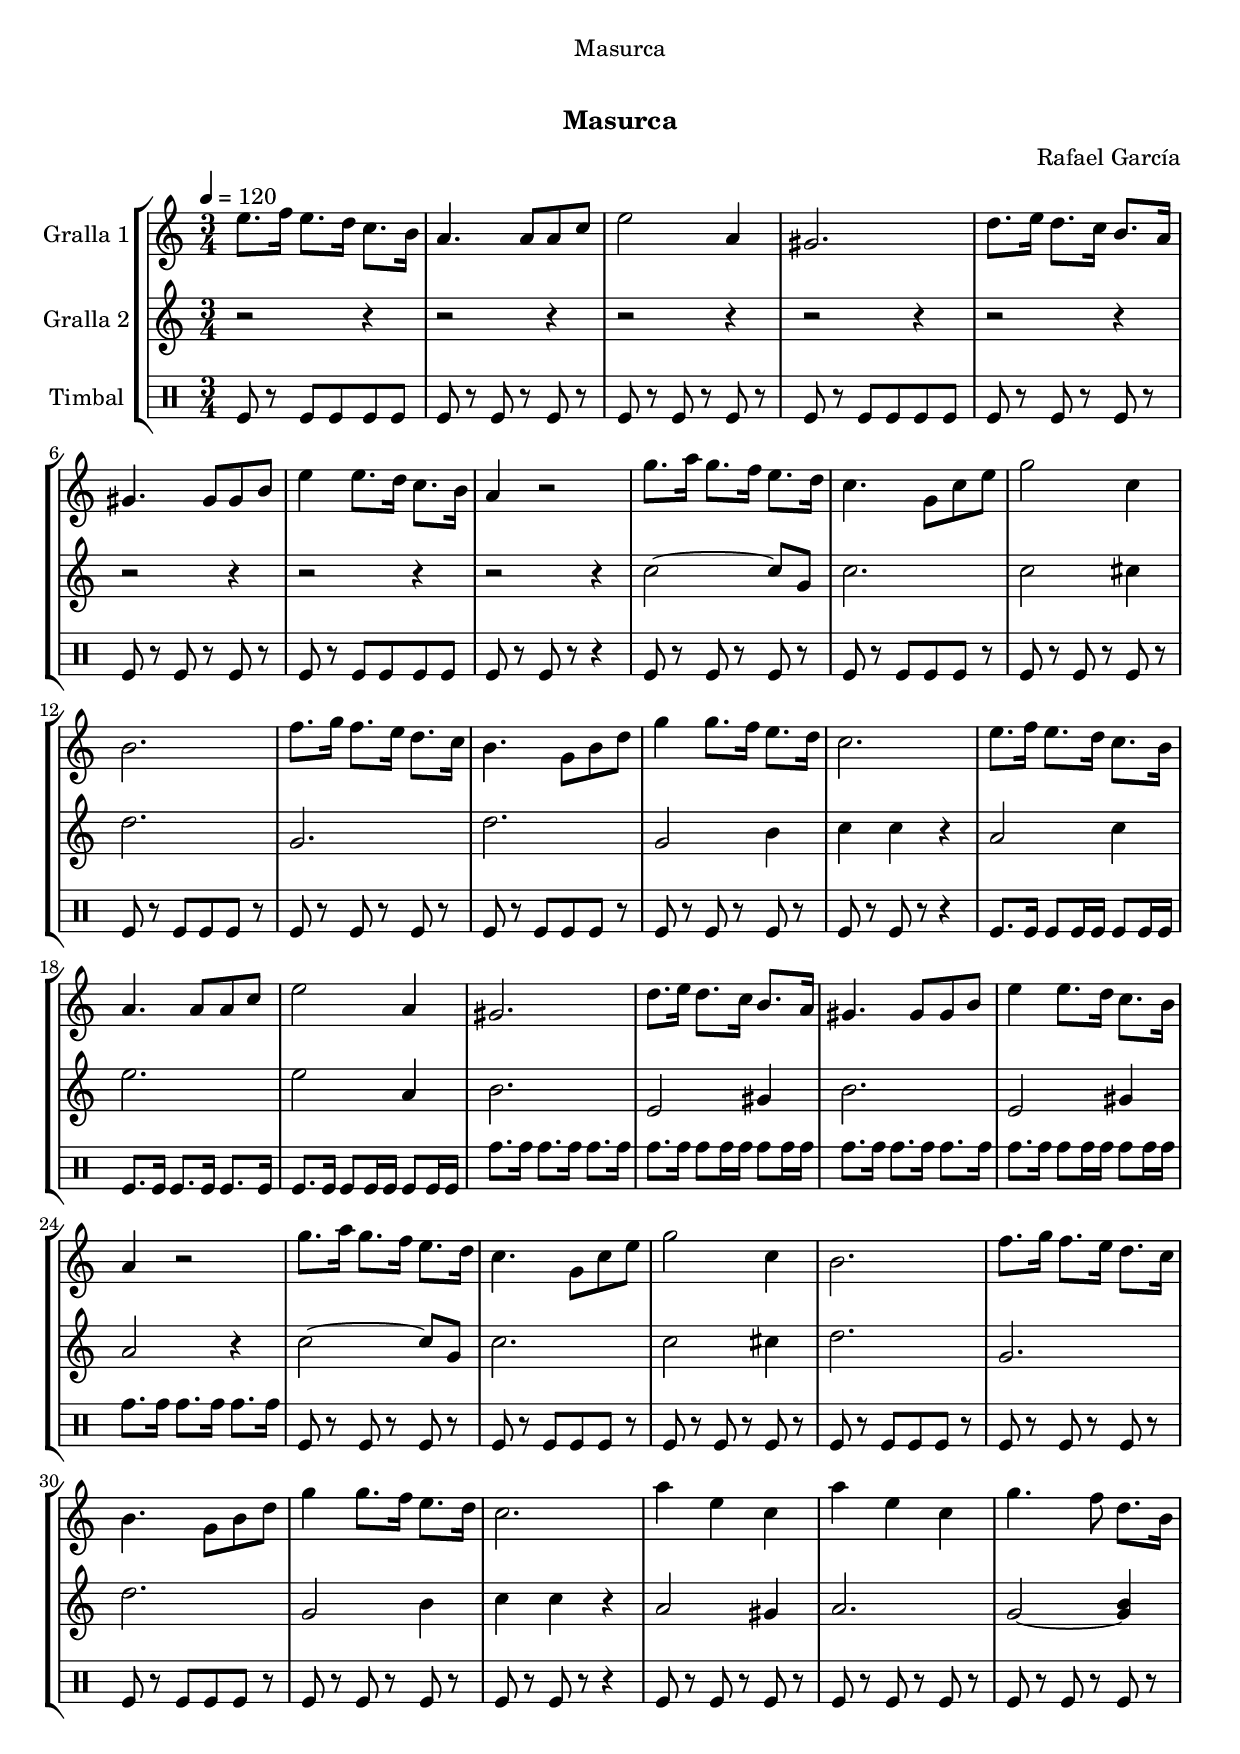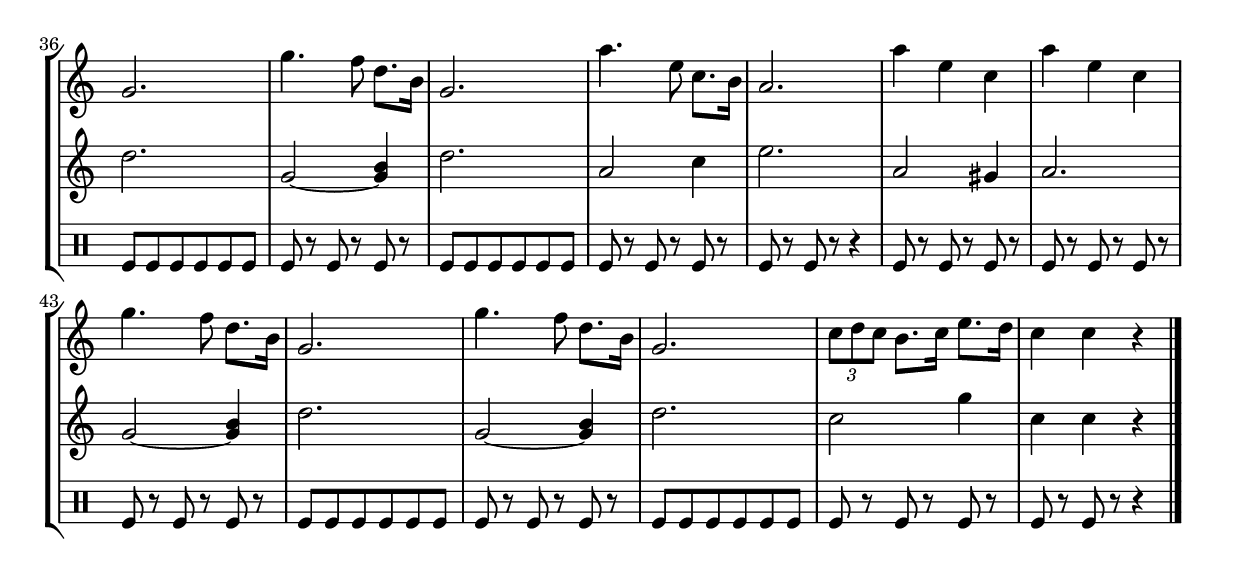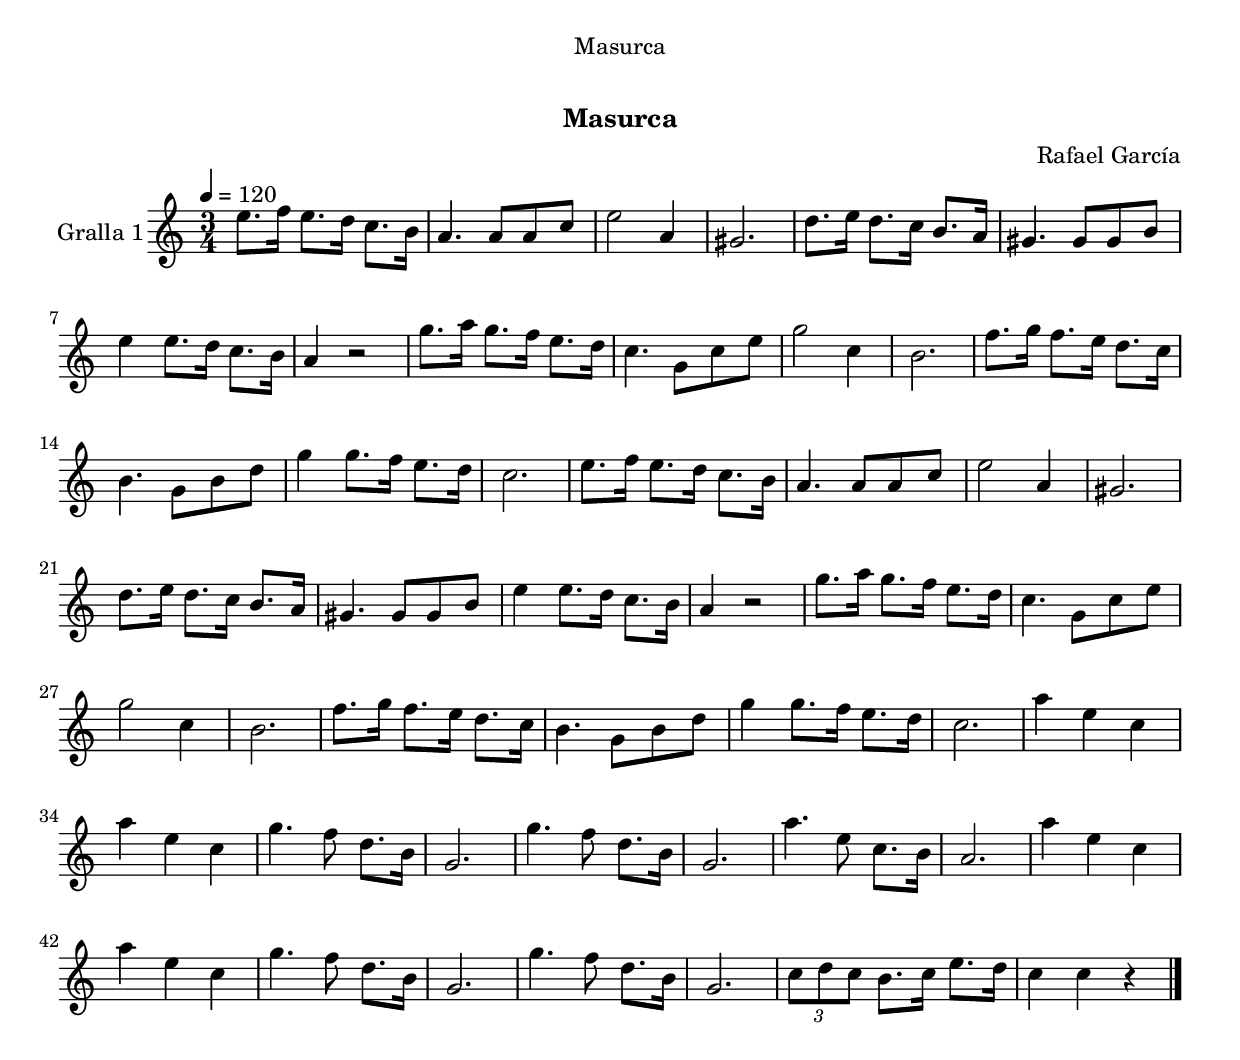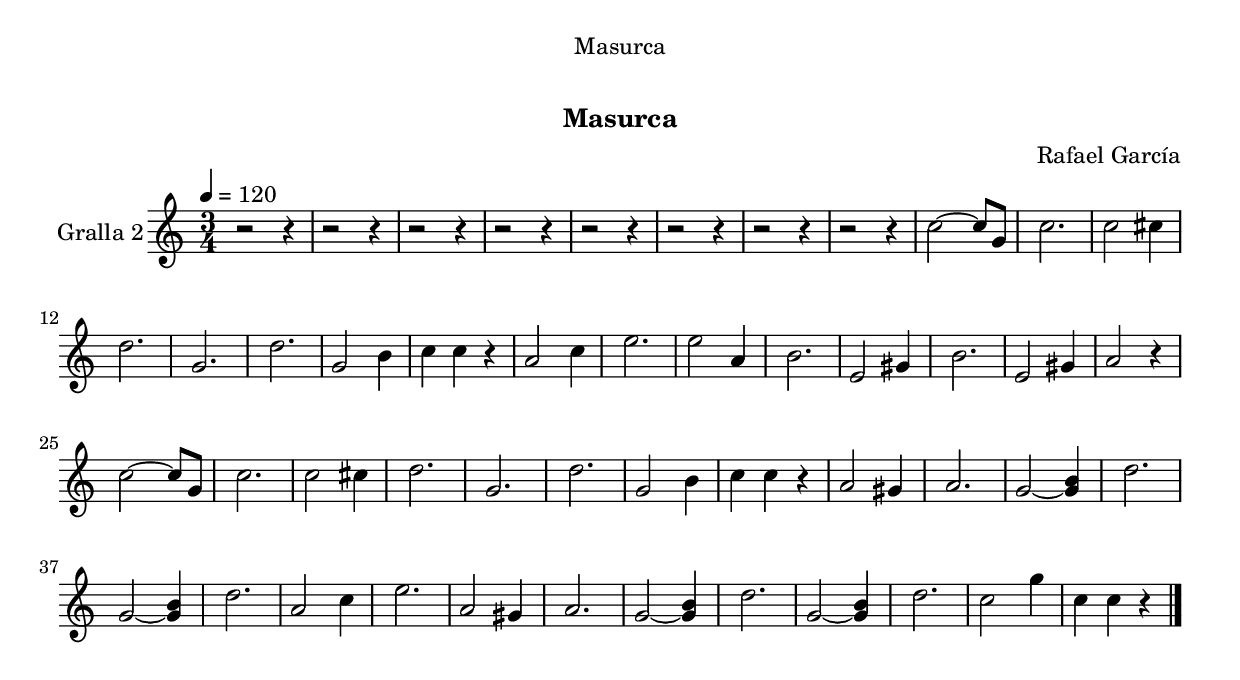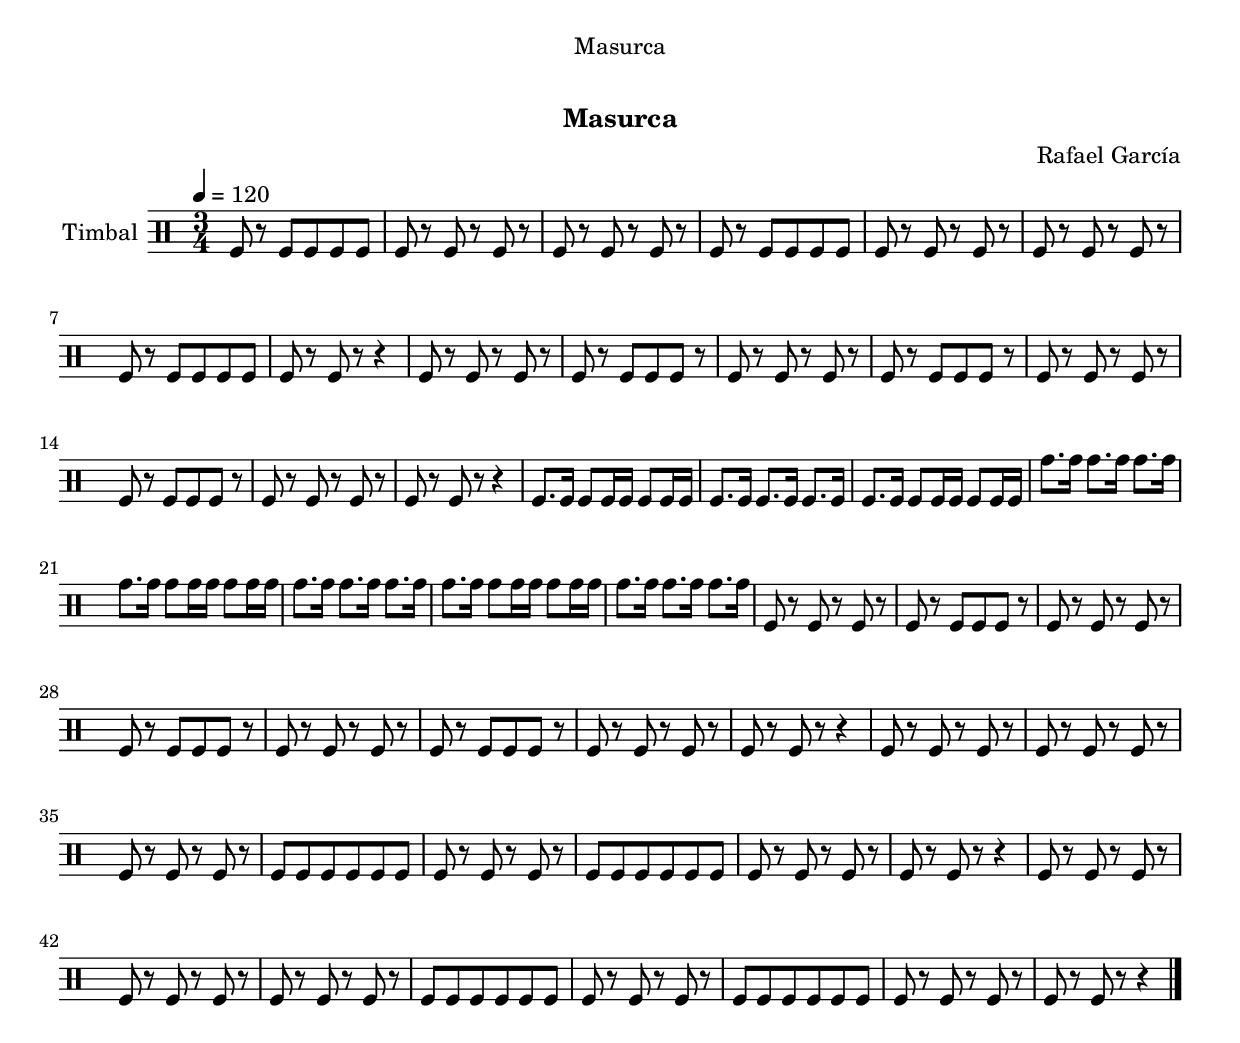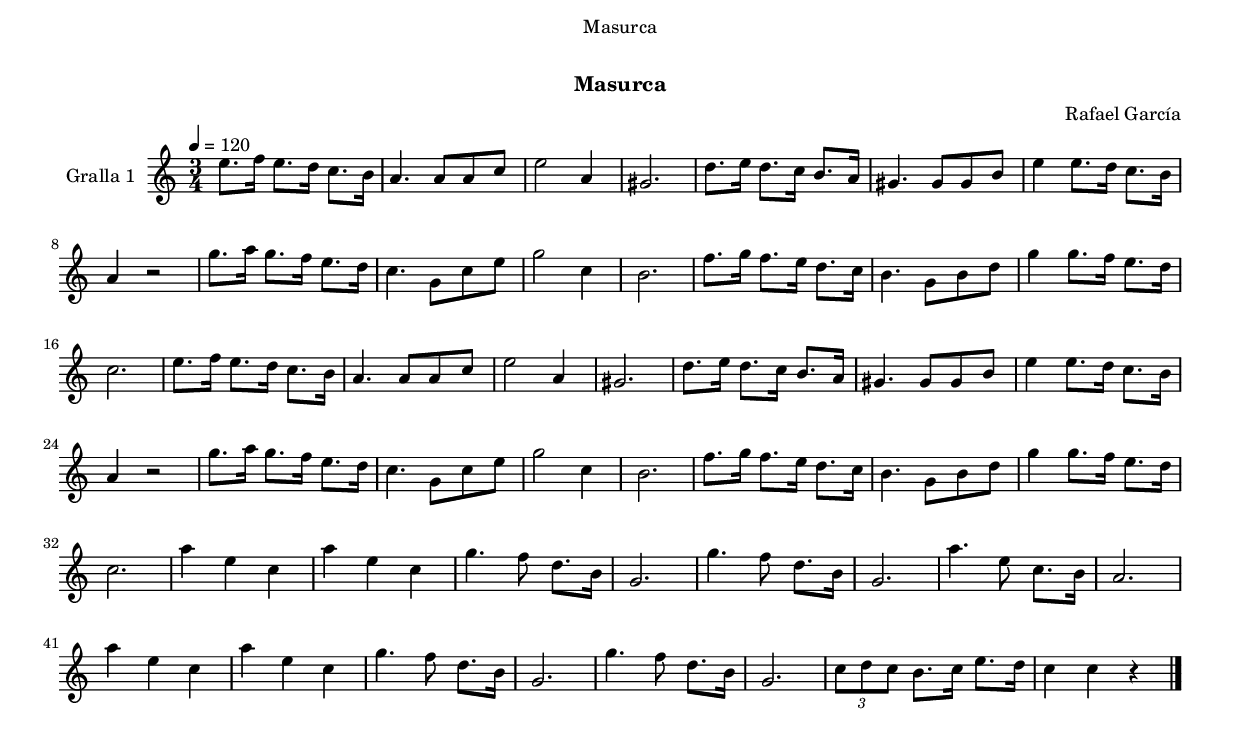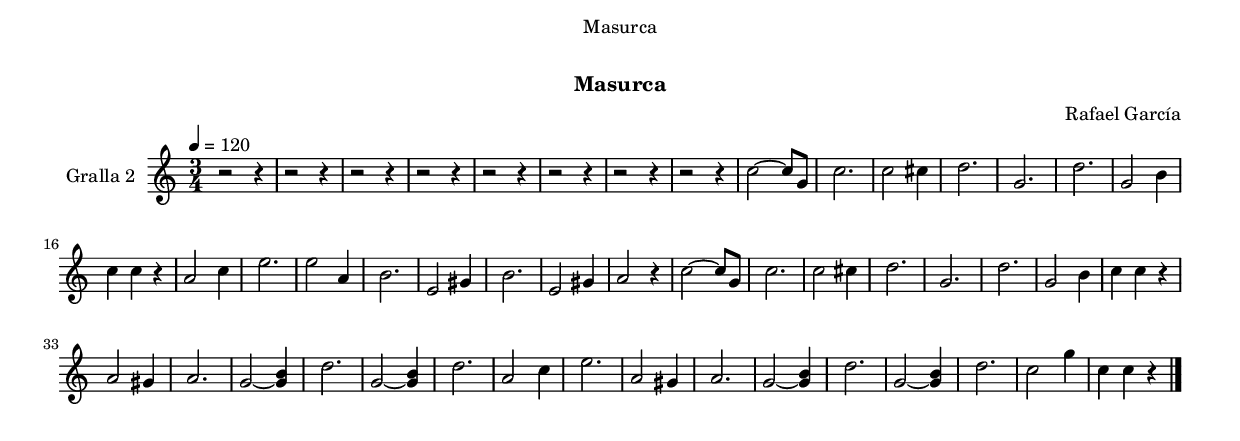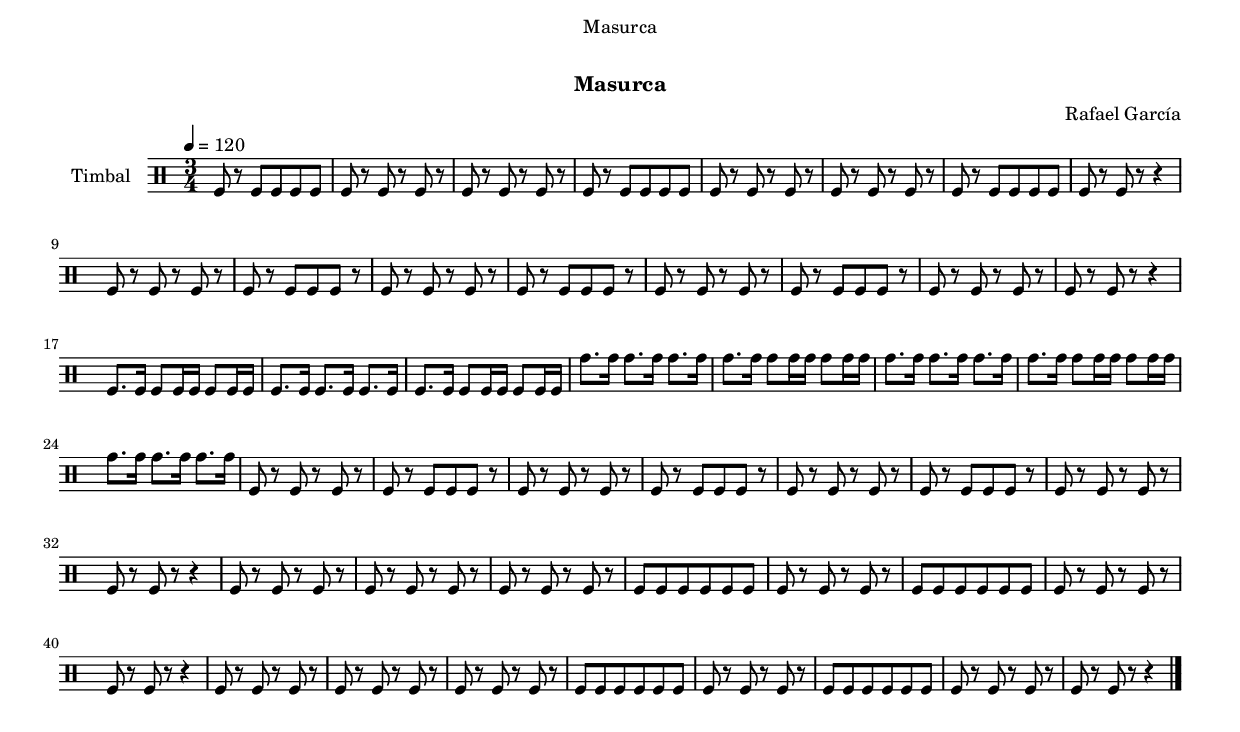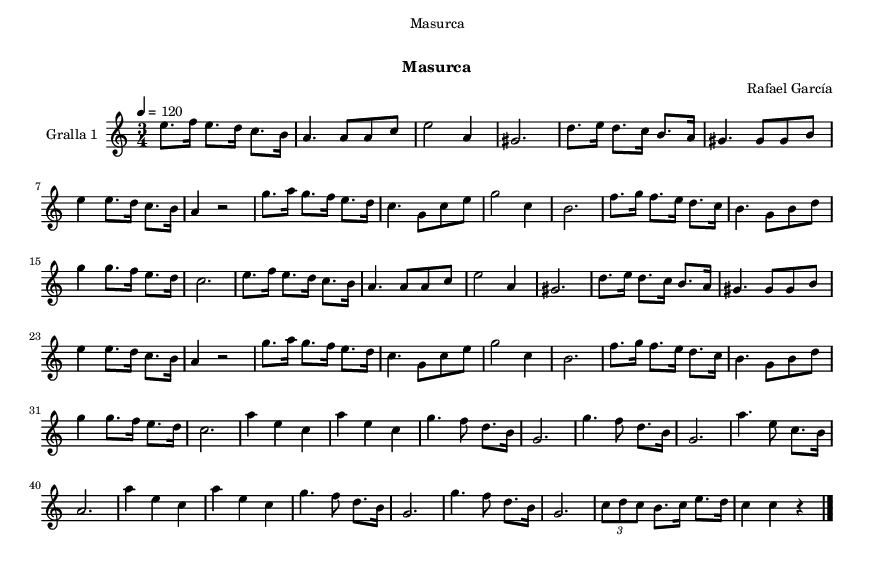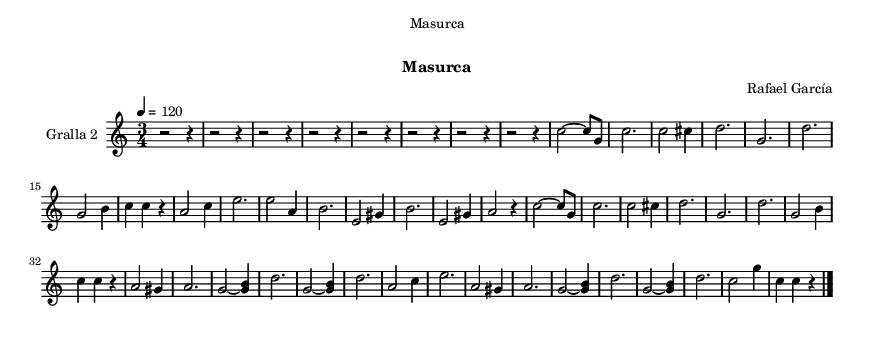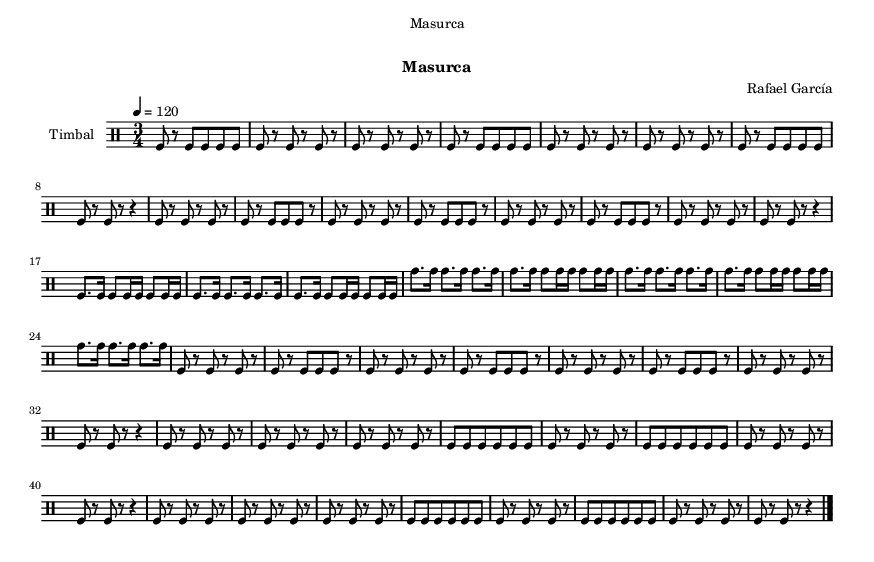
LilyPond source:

\version "2.16.0"

\header {
  dedication="Masurca"
  title="  "
  subtitle="Masurca"
  subsubtitle=""
  poet=""
  meter=""
  piece=""
  composer="Rafael García"
  arranger=""
  opus=""
  instrument=""
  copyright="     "
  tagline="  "
}

liniaroAa =
\relative e''
{
  \tempo 4=120
  \clef treble
  \key c \major
  \time 3/4
  e8. f16 e8. d16 c8. b16  |
  a4. a8 a c  |
  e2 a,4  |
  gis2.  |
  %05
  d'8. e16 d8. c16 b8. a16  |
  gis4. gis8 gis b  |
  e4 e8. d16 c8. b16  |
  a4 r2  |
  g'8. a16 g8. f16 e8. d16  |
  %10
  c4. g8 c e  |
  g2 c,4  |
  b2.  |
  f'8. g16 f8. e16 d8. c16  |
  b4. g8 b d  |
  %15
  g4 g8. f16 e8. d16  |
  c2.  |
  e8. f16 e8. d16 c8. b16  |
  a4. a8 a c  |
  e2 a,4  |
  %20
  gis2.  |
  d'8. e16 d8. c16 b8. a16  |
  gis4. gis8 gis b  |
  e4 e8. d16 c8. b16  |
  a4 r2  |
  %25
  g'8. a16 g8. f16 e8. d16  |
  c4. g8 c e  |
  g2 c,4  |
  b2.  |
  f'8. g16 f8. e16 d8. c16  |
  %30
  b4. g8 b d  |
  g4 g8. f16 e8. d16  |
  c2.  |
  a'4 e c  |
  a'4 e c  |
  %35
  g'4. f8 d8. b16  |
  g2.  |
  g'4. f8 d8. b16  |
  g2.  |
  a'4. e8 c8. b16  |
  %40
  a2.  |
  a'4 e c  |
  a'4 e c  |
  g'4. f8 d8. b16  |
  g2.  |
  %45
  g'4. f8 d8. b16  |
  g2.  |
  \times 2/3 { c8 d c } b8. c16 e8. d16  |
  c4 c r  \bar "|."
}

liniaroAb =
\relative c''
{
  \tempo 4=120
  \clef treble
  \key c \major
  \time 3/4
  r2 r4  |
  r2 r4  |
  r2 r4  |
  r2 r4  |
  %05
  r2 r4  |
  r2 r4  |
  r2 r4  |
  r2 r4  |
  c2 ~ c8 g  |
  %10
  c2.  |
  c2 cis4  |
  d2.  |
  g,2.  |
  d'2.  |
  %15
  g,2 b4  |
  c4 c r  |
  a2 c4  |
  e2.  |
  e2 a,4  |
  %20
  b2.  |
  e,2 gis4  |
  b2.  |
  e,2 gis4  |
  a2 r4  |
  %25
  c2 ~ c8 g  |
  c2.  |
  c2 cis4  |
  d2.  |
  g,2.  |
  %30
  d'2.  |
  g,2 b4  |
  c4 c r  |
  a2 gis4  |
  a2.  |
  %35
  g2 ~ <g b>4  |
  d'2.  |
  g,2 ~ <g b>4  |
  d'2.  |
  a2 c4  |
  %40
  e2.  |
  a,2 gis4  |
  a2.  |
  g2 ~ <g b>4  |
  d'2.  |
  %45
  g,2 ~ <g b>4  |
  d'2.  |
  c2 g'4  |
  c,4 c r  \bar "|."
}

liniaroAc =
\drummode
{
  \tempo 4=120
  \time 3/4
  tomfl8 r tomfl tomfl tomfl tomfl  |
  tomfl8 r tomfl r tomfl r  |
  tomfl8 r tomfl r tomfl r  |
  tomfl8 r tomfl tomfl tomfl tomfl  |
  %05
  tomfl8 r tomfl r tomfl r  |
  tomfl8 r tomfl r tomfl r  |
  tomfl8 r tomfl tomfl tomfl tomfl  |
  tomfl8 r tomfl r r4  |
  tomfl8 r tomfl r tomfl r  |
  %10
  tomfl8 r tomfl tomfl tomfl r  |
  tomfl8 r tomfl r tomfl r  |
  tomfl8 r tomfl tomfl tomfl r  |
  tomfl8 r tomfl r tomfl r  |
  tomfl8 r tomfl tomfl tomfl r  |
  %15
  tomfl8 r tomfl r tomfl r  |
  tomfl8 r tomfl r r4  |
  tomfl8. tomfl16 tomfl8 tomfl16 tomfl tomfl8 tomfl16 tomfl  |
  tomfl8. tomfl16 tomfl8. tomfl16 tomfl8. tomfl16  |
  tomfl8. tomfl16 tomfl8 tomfl16 tomfl tomfl8 tomfl16 tomfl  |
  %20
  tomh8. tomh16 tomh8. tomh16 tomh8. tomh16  |
  tomh8. tomh16 tomh8 tomh16 tomh tomh8 tomh16 tomh  |
  tomh8. tomh16 tomh8. tomh16 tomh8. tomh16  |
  tomh8. tomh16 tomh8 tomh16 tomh tomh8 tomh16 tomh  |
  tomh8. tomh16 tomh8. tomh16 tomh8. tomh16  |
  %25
  tomfl8 r tomfl r tomfl r  |
  tomfl8 r tomfl tomfl tomfl r  |
  tomfl8 r tomfl r tomfl r  |
  tomfl8 r tomfl tomfl tomfl r  |
  tomfl8 r tomfl r tomfl r  |
  %30
  tomfl8 r tomfl tomfl tomfl r  |
  tomfl8 r tomfl r tomfl r  |
  tomfl8 r tomfl r r4  |
  tomfl8 r tomfl r tomfl r  |
  tomfl8 r tomfl r tomfl r  |
  %35
  tomfl8 r tomfl r tomfl r  |
  tomfl8 tomfl tomfl tomfl tomfl tomfl  |
  tomfl8 r tomfl r tomfl r  |
  tomfl8 tomfl tomfl tomfl tomfl tomfl  |
  tomfl8 r tomfl r tomfl r  |
  %40
  tomfl8 r tomfl r r4  |
  tomfl8 r tomfl r tomfl r  |
  tomfl8 r tomfl r tomfl r  |
  tomfl8 r tomfl r tomfl r  |
  tomfl8 tomfl tomfl tomfl tomfl tomfl  |
  %45
  tomfl8 r tomfl r tomfl r  |
  tomfl8 tomfl tomfl tomfl tomfl tomfl  |
  tomfl8 r tomfl r tomfl r  |
  tomfl8 r tomfl r r4  \bar "|."
}

\book {

\paper {
  print-page-number = false
  #(set-paper-size "a4")
  #(layout-set-staff-size 20)
}

\bookpart {
  \score {
    \new StaffGroup {
      \override Score.RehearsalMark #'self-alignment-X = #LEFT
      <<
        \new Staff \with {instrumentName = #"Gralla 1" } \liniaroAa
        \new Staff \with {instrumentName = #"Gralla 2" } \liniaroAb
        \new DrumStaff \with {instrumentName = #"Timbal" } \liniaroAc
      >>
    }
    \layout {}
  }\score { \unfoldRepeats
    \new StaffGroup {
      \override Score.RehearsalMark #'self-alignment-X = #LEFT
      <<
        \new Staff \with {instrumentName = #"Gralla 1" } \liniaroAa
        \new Staff \with {instrumentName = #"Gralla 2" } \liniaroAb
        \new DrumStaff \with {instrumentName = #"Timbal" } \liniaroAc
      >>
    }
    \midi {}
  }
}

\bookpart {
  \header {}
  \score {
    \new StaffGroup {
      \override Score.RehearsalMark #'self-alignment-X = #LEFT
      <<
        \new Staff \with {instrumentName = #"Gralla 1" } \liniaroAa
      >>
    }
    \layout {}
  }\score { \unfoldRepeats
    \new StaffGroup {
      \override Score.RehearsalMark #'self-alignment-X = #LEFT
      <<
        \new Staff \with {instrumentName = #"Gralla 1" } \liniaroAa
      >>
    }
    \midi {}
  }
}

\bookpart {
  \header {}
  \score {
    \new StaffGroup {
      \override Score.RehearsalMark #'self-alignment-X = #LEFT
      <<
        \new Staff \with {instrumentName = #"Gralla 2" } \liniaroAb
      >>
    }
    \layout {}
  }\score { \unfoldRepeats
    \new StaffGroup {
      \override Score.RehearsalMark #'self-alignment-X = #LEFT
      <<
        \new Staff \with {instrumentName = #"Gralla 2" } \liniaroAb
      >>
    }
    \midi {}
  }
}

\bookpart {
  \header {}
  \score {
    \new StaffGroup {
      \override Score.RehearsalMark #'self-alignment-X = #LEFT
      <<
        \new DrumStaff \with {instrumentName = #"Timbal" } \liniaroAc
      >>
    }
    \layout {}
  }\score { \unfoldRepeats
    \new StaffGroup {
      \override Score.RehearsalMark #'self-alignment-X = #LEFT
      <<
        \new DrumStaff \with {instrumentName = #"Timbal" } \liniaroAc
      >>
    }
    \midi {}
  }
}

}

\book {

\paper {
  print-page-number = false
  #(set-paper-size "a5landscape")
  #(layout-set-staff-size 16)
  #(define output-suffix "a5")
}

\bookpart {
  \header {}
  \score {
    \new StaffGroup {
      \override Score.RehearsalMark #'self-alignment-X = #LEFT
      <<
        \new Staff \with {instrumentName = #"Gralla 1" } \liniaroAa
      >>
    }
    \layout {}
  }
}

\bookpart {
  \header {}
  \score {
    \new StaffGroup {
      \override Score.RehearsalMark #'self-alignment-X = #LEFT
      <<
        \new Staff \with {instrumentName = #"Gralla 2" } \liniaroAb
      >>
    }
    \layout {}
  }
}

\bookpart {
  \header {}
  \score {
    \new StaffGroup {
      \override Score.RehearsalMark #'self-alignment-X = #LEFT
      <<
        \new DrumStaff \with {instrumentName = #"Timbal" } \liniaroAc
      >>
    }
    \layout {}
  }
}

}

\book {

\paper {
  print-page-number = false
  #(set-paper-size "a6landscape")
  #(layout-set-staff-size 12)
  #(define output-suffix "a6")
}

\bookpart {
  \header {}
  \score {
    \new StaffGroup {
      \override Score.RehearsalMark #'self-alignment-X = #LEFT
      <<
        \new Staff \with {instrumentName = #"Gralla 1" } \liniaroAa
      >>
    }
    \layout {}
  }
}

\bookpart {
  \header {}
  \score {
    \new StaffGroup {
      \override Score.RehearsalMark #'self-alignment-X = #LEFT
      <<
        \new Staff \with {instrumentName = #"Gralla 2" } \liniaroAb
      >>
    }
    \layout {}
  }
}

\bookpart {
  \header {}
  \score {
    \new StaffGroup {
      \override Score.RehearsalMark #'self-alignment-X = #LEFT
      <<
        \new DrumStaff \with {instrumentName = #"Timbal" } \liniaroAc
      >>
    }
    \layout {}
  }
}

}

